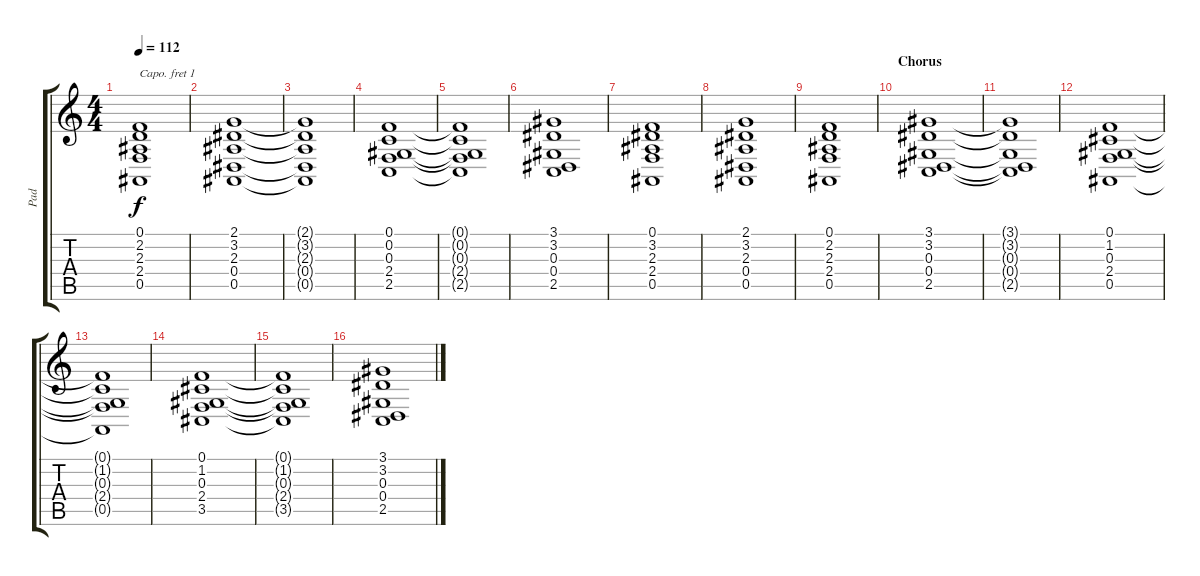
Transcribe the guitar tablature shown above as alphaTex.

\track ("Pad" "Pad") {instrument voiceoohs}
\staff {score tabs}
\capo 1
\tuning (E4 B3 G3 D3 A2 E2) {hide}
\ts (4 4)
\tempo 112
\clef g2
\ks c
(0.1 2.2 2.3 2.4 0.5).1{dy f} |
(2.1 3.2 2.3 0.4 0.5).1 |
(2.1{t} 3.2{t} 2.3{t} 0.4{t} 0.5{t}).1 |
(0.1 0.2 0.3 2.4 2.5).1 |
(0.1{t} 0.2{t} 0.3{t} 2.4{t} 2.5{t}).1 |
(3.1 3.2 0.3 0.4 2.5).1 |
(0.1 3.2 2.3 2.4 0.5).1 |
(2.1 3.2 2.3 0.4 0.5).1 |
(0.1 2.2 2.3 2.4 0.5).1 |
\section ("" "Chorus")
(3.1 3.2 0.3 0.4 2.5).1 |
(3.1{t} 3.2{t} 0.3{t} 0.4{t} 2.5{t}).1 |
(0.1 1.2 0.3 2.4 0.5).1 |
(0.1{t} 1.2{t} 0.3{t} 2.4{t} 0.5{t}).1 |
(0.1 1.2 0.3 2.4 3.5).1 |
(0.1{t} 1.2{t} 0.3{t} 2.4{t} 3.5{t}).1 |
(3.1 3.2 0.3 0.4 2.5).1
